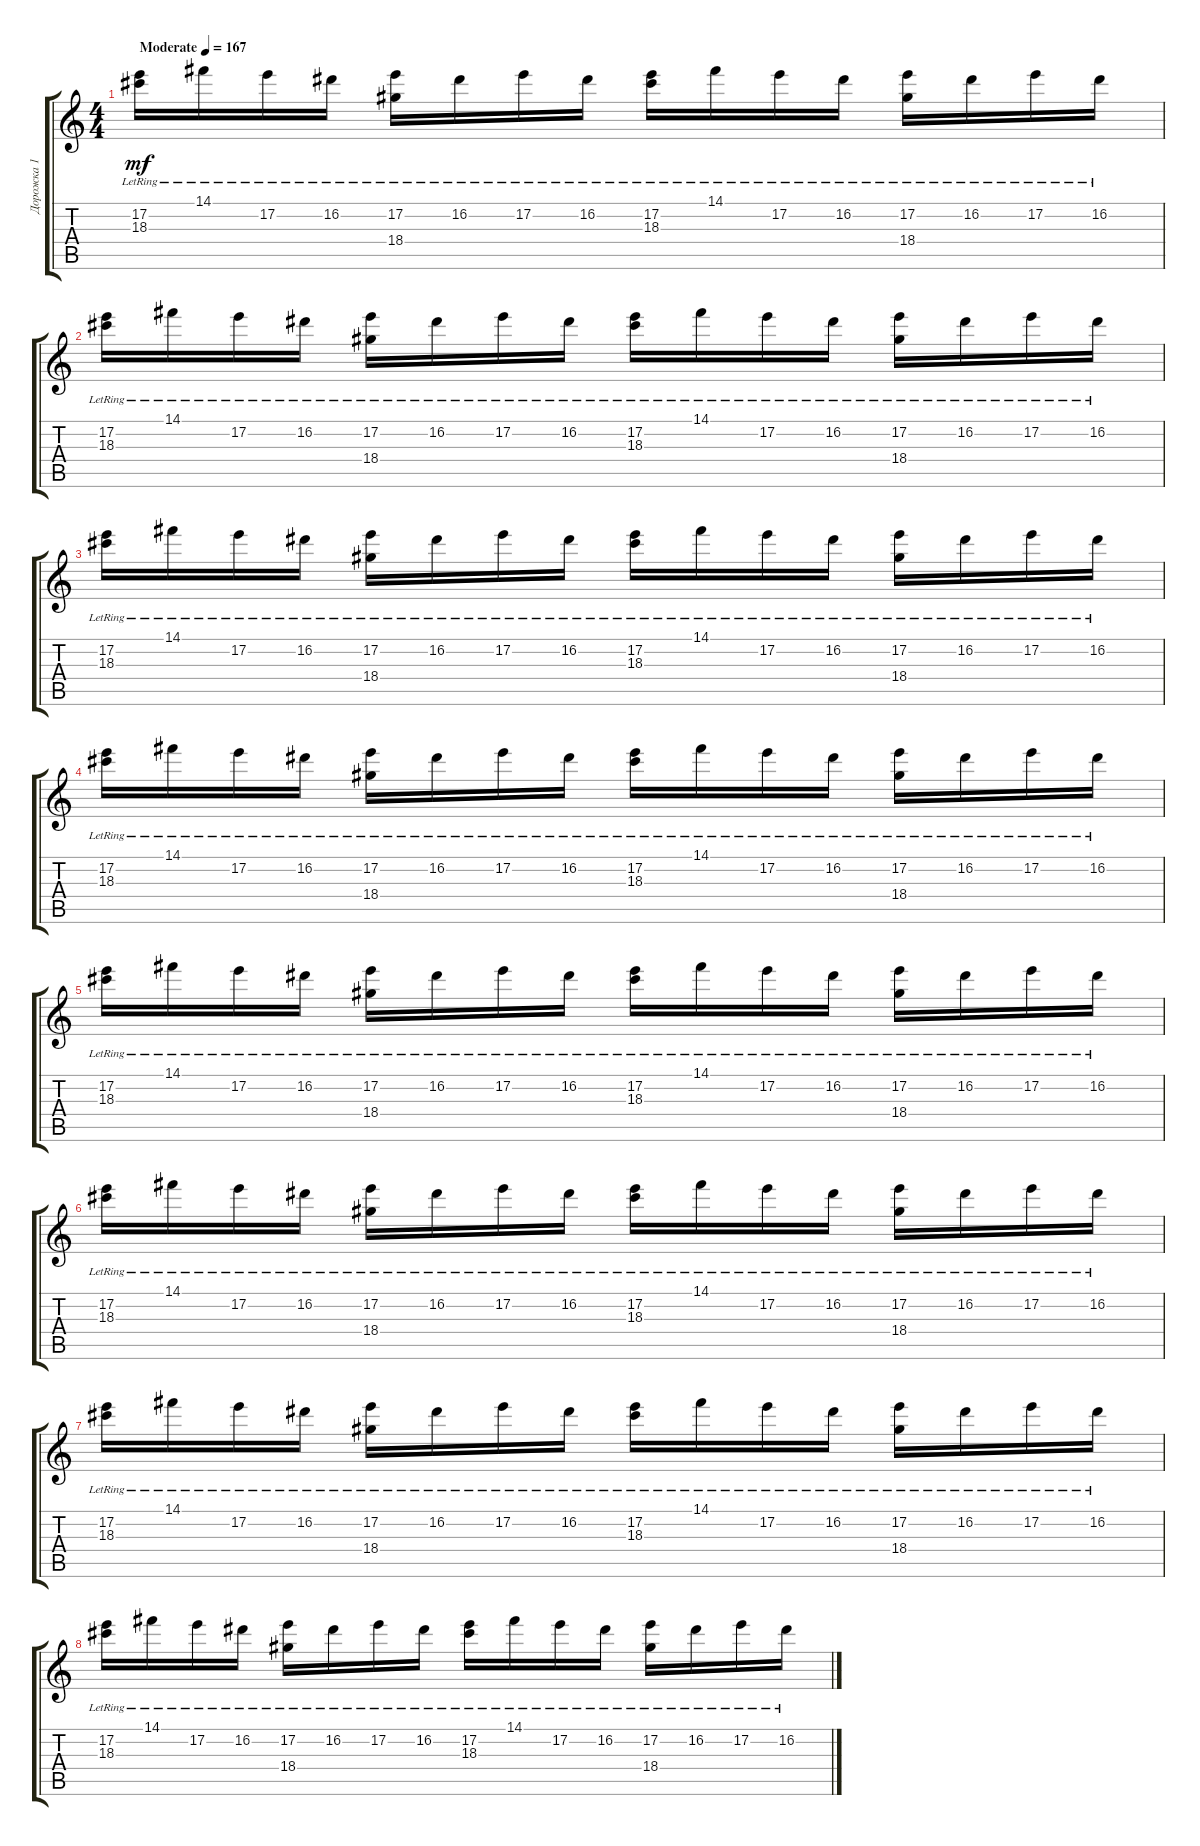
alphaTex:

\track ("Дорожка 1" "Дорожка 1") {instrument electricguitarmuted}
\staff {score tabs}
\tuning (E4 B3 G3 D3 A2 E2) {hide}
\ts (4 4)
\tempo (167 "Moderate")
\clef g2
\ks c
(17.2{lr} 18.3{lr}).16{dy mf volume 8 instrument electricguitarmuted} 14.1{lr}.16 17.2{lr}.16 16.2{lr}.16 (17.2{lr} 18.4{lr}).16 16.2{lr}.16 17.2{lr}.16 16.2{lr}.16 (17.2{lr} 18.3{lr}).16 14.1{lr}.16 17.2{lr}.16 16.2{lr}.16 (17.2{lr} 18.4{lr}).16 16.2{lr}.16 17.2{lr}.16 16.2{lr}.16 |
(17.2{lr} 18.3{lr}).16 14.1{lr}.16 17.2{lr}.16 16.2{lr}.16 (17.2{lr} 18.4{lr}).16 16.2{lr}.16 17.2{lr}.16 16.2{lr}.16 (17.2{lr} 18.3{lr}).16 14.1{lr}.16 17.2{lr}.16 16.2{lr}.16 (17.2{lr} 18.4{lr}).16 16.2{lr}.16 17.2{lr}.16 16.2{lr}.16 |
(17.2{lr} 18.3{lr}).16 14.1{lr}.16 17.2{lr}.16 16.2{lr}.16 (17.2{lr} 18.4{lr}).16 16.2{lr}.16 17.2{lr}.16 16.2{lr}.16 (17.2{lr} 18.3{lr}).16 14.1{lr}.16 17.2{lr}.16 16.2{lr}.16 (17.2{lr} 18.4{lr}).16 16.2{lr}.16 17.2{lr}.16 16.2{lr}.16 |
(17.2{lr} 18.3{lr}).16 14.1{lr}.16 17.2{lr}.16 16.2{lr}.16 (17.2{lr} 18.4{lr}).16 16.2{lr}.16 17.2{lr}.16 16.2{lr}.16 (17.2{lr} 18.3{lr}).16 14.1{lr}.16 17.2{lr}.16 16.2{lr}.16 (17.2{lr} 18.4{lr}).16 16.2{lr}.16 17.2{lr}.16 16.2{lr}.16 |
(17.2{lr} 18.3{lr}).16 14.1{lr}.16 17.2{lr}.16 16.2{lr}.16 (17.2{lr} 18.4{lr}).16 16.2{lr}.16 17.2{lr}.16 16.2{lr}.16 (17.2{lr} 18.3{lr}).16 14.1{lr}.16 17.2{lr}.16 16.2{lr}.16 (17.2{lr} 18.4{lr}).16 16.2{lr}.16 17.2{lr}.16 16.2{lr}.16 |
(17.2{lr} 18.3{lr}).16 14.1{lr}.16 17.2{lr}.16 16.2{lr}.16 (17.2{lr} 18.4{lr}).16 16.2{lr}.16 17.2{lr}.16 16.2{lr}.16 (17.2{lr} 18.3{lr}).16 14.1{lr}.16 17.2{lr}.16 16.2{lr}.16 (17.2{lr} 18.4{lr}).16 16.2{lr}.16 17.2{lr}.16 16.2{lr}.16 |
(17.2{lr} 18.3{lr}).16 14.1{lr}.16 17.2{lr}.16 16.2{lr}.16 (17.2{lr} 18.4{lr}).16 16.2{lr}.16 17.2{lr}.16 16.2{lr}.16 (17.2{lr} 18.3{lr}).16 14.1{lr}.16 17.2{lr}.16 16.2{lr}.16 (17.2{lr} 18.4{lr}).16 16.2{lr}.16 17.2{lr}.16 16.2{lr}.16 |
(17.2{lr} 18.3{lr}).16 14.1{lr}.16 17.2{lr}.16 16.2{lr}.16 (17.2{lr} 18.4{lr}).16 16.2{lr}.16 17.2{lr}.16 16.2{lr}.16 (17.2{lr} 18.3{lr}).16 14.1{lr}.16 17.2{lr}.16 16.2{lr}.16 (17.2{lr} 18.4{lr}).16 16.2{lr}.16 17.2{lr}.16 16.2{lr}.16
